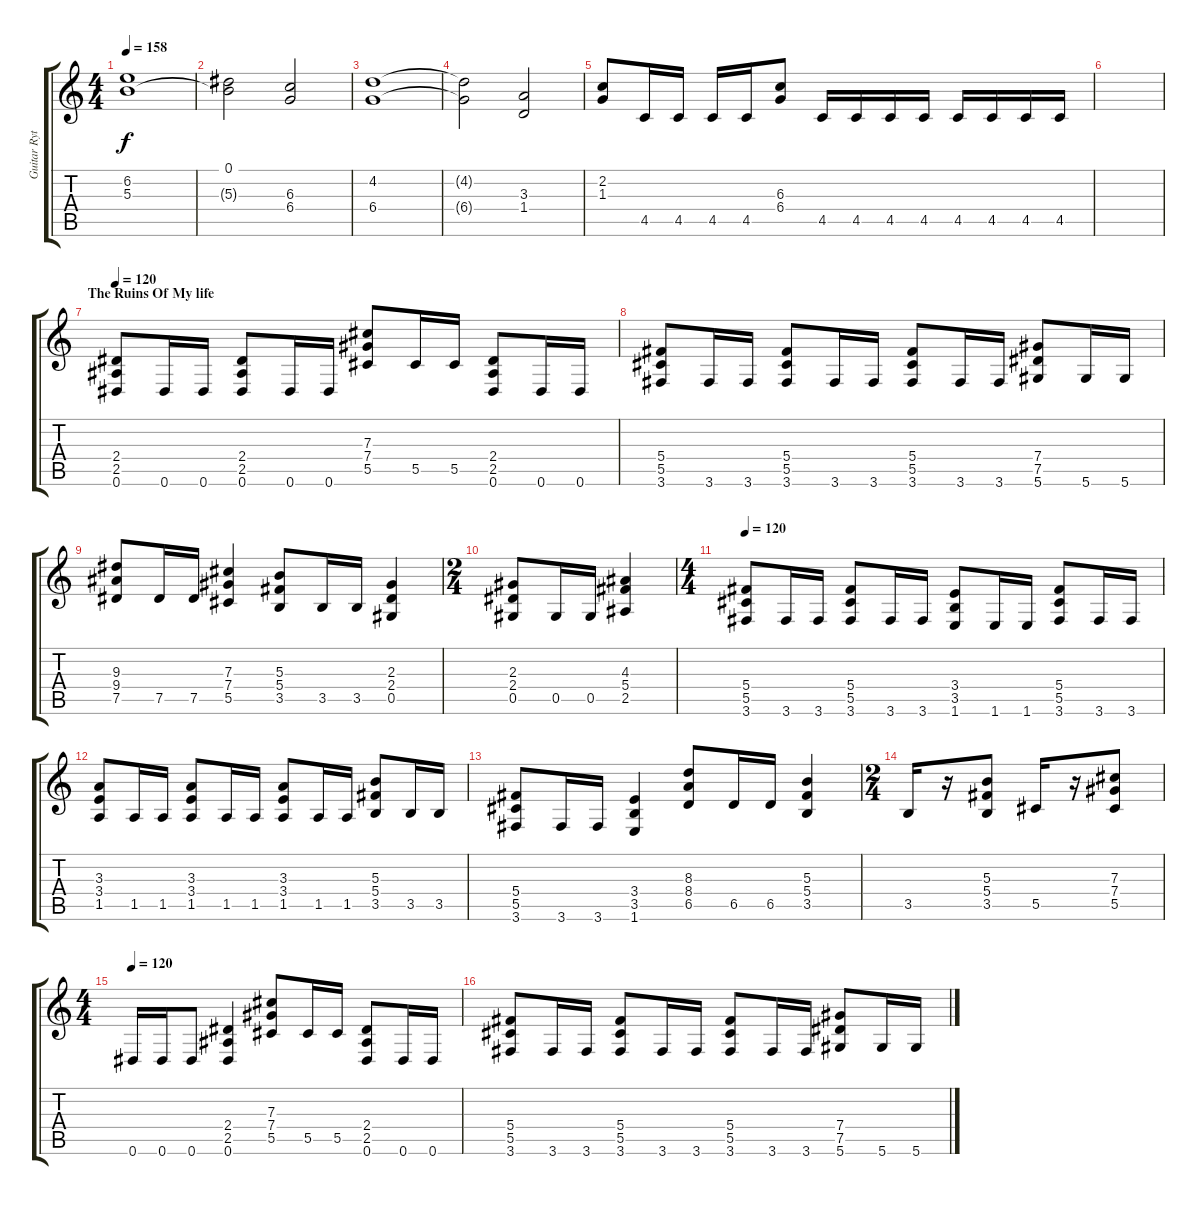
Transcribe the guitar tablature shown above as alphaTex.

\track ("Guitar Rythme" "Guitar Ryt") {instrument distortionguitar}
\staff {score tabs}
\tuning (Eb4 Bb3 Gb3 Db3 Ab2 Eb2) {hide}
\ts (4 4)
\tempo 158
\clef g2
\ks c
(6.2 5.3).1{dy f} |
(0.1 5.3{t}).2 (6.3 6.4).2 |
(4.2 6.4).1 |
(4.2{t} 6.4{t}).2 (3.3 1.4).2 |
(2.2 1.3).8 4.5.16 4.5.16 4.5.16 4.5.16 (6.3 6.4).8 4.5.16 4.5.16 4.5.16 4.5.16 4.5.16 4.5.16 4.5.16 4.5.16 |
|
\section ("" "The Ruins Of My life")
\tempo 120
(2.4 2.5 0.6).8 0.6.16 0.6.16 (2.4 2.5 0.6).8 0.6.16 0.6.16 (7.3 7.4 5.5).8 5.5.16 5.5.16 (2.4 2.5 0.6).8 0.6.16 0.6.16 |
(5.4 5.5 3.6).8 3.6.16 3.6.16 (5.4 5.5 3.6).8 3.6.16 3.6.16 (5.4 5.5 3.6).8 3.6.16 3.6.16 (7.4 7.5 5.6).8 5.6.16 5.6.16 |
(9.3 9.4 7.5).8 7.5.16 7.5.16 (7.3 7.4 5.5).4 (5.3 5.4 3.5).8 3.5.16 3.5.16 (2.3 2.4 0.5).4 |
\ts (2 4)
(2.3 2.4 0.5).8 0.5.16 0.5.16 (4.3 5.4 2.5).4 |
\ts (4 4)
\tempo 120
(5.4 5.5 3.6).8 3.6.16 3.6.16 (5.4 5.5 3.6).8 3.6.16 3.6.16 (3.4 3.5 1.6).8 1.6.16 1.6.16 (5.4 5.5 3.6).8 3.6.16 3.6.16 |
(3.3 3.4 1.5).8 1.5.16 1.5.16 (3.3 3.4 1.5).8 1.5.16 1.5.16 (3.3 3.4 1.5).8 1.5.16 1.5.16 (5.3 5.4 3.5).8 3.5.16 3.5.16 |
(5.4 5.5 3.6).8 3.6.16 3.6.16 (3.4 3.5 1.6).4 (8.3 8.4 6.5).8 6.5.16 6.5.16 (5.3 5.4 3.5).4 |
\ts (2 4)
3.5.16 r.16 (5.3 5.4 3.5).8 5.5.16 r.16 (7.3 7.4 5.5).8 |
\ts (4 4)
\tempo 120
0.6.16 0.6.16 0.6.8 (2.4 2.5 0.6).4 (7.3 7.4 5.5).8 5.5.16 5.5.16 (2.4 2.5 0.6).8 0.6.16 0.6.16 |
(5.4 5.5 3.6).8 3.6.16 3.6.16 (5.4 5.5 3.6).8 3.6.16 3.6.16 (5.4 5.5 3.6).8 3.6.16 3.6.16 (7.4 7.5 5.6).8 5.6.16 5.6.16
